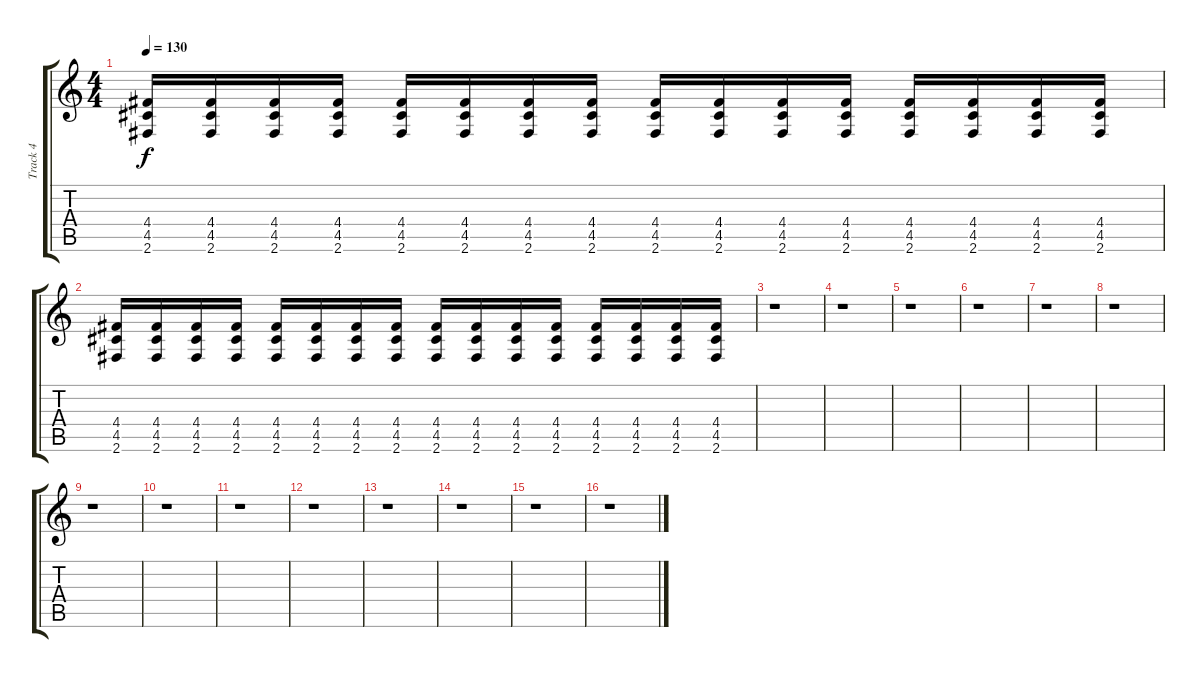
\track ("Track 4" "Track 4") {instrument electricguitarclean}
\staff {score tabs}
\tuning (E4 B3 G3 D3 A2 E2) {hide}
\ts (4 4)
\tempo 130
\clef g2
\ks c
(4.4 4.5 2.6).16{dy f} (4.4 4.5 2.6).16 (4.4 4.5 2.6).16 (4.4 4.5 2.6).16 (4.4 4.5 2.6).16 (4.4 4.5 2.6).16 (4.4 4.5 2.6).16 (4.4 4.5 2.6).16 (4.4 4.5 2.6).16 (4.4 4.5 2.6).16 (4.4 4.5 2.6).16 (4.4 4.5 2.6).16 (4.4 4.5 2.6).16 (4.4 4.5 2.6).16 (4.4 4.5 2.6).16 (4.4 4.5 2.6).16 |
(4.4 4.5 2.6).16 (4.4 4.5 2.6).16 (4.4 4.5 2.6).16 (4.4 4.5 2.6).16 (4.4 4.5 2.6).16 (4.4 4.5 2.6).16 (4.4 4.5 2.6).16 (4.4 4.5 2.6).16 (4.4 4.5 2.6).16 (4.4 4.5 2.6).16 (4.4 4.5 2.6).16 (4.4 4.5 2.6).16 (4.4 4.5 2.6).16 (4.4 4.5 2.6).16 (4.4 4.5 2.6).16 (4.4 4.5 2.6).16 |
r.1 |
r.1 |
r.1 |
r.1 |
r.1 |
r.1 |
r.1 |
r.1 |
r.1 |
r.1 |
r.1 |
r.1 |
r.1 |
r.1
